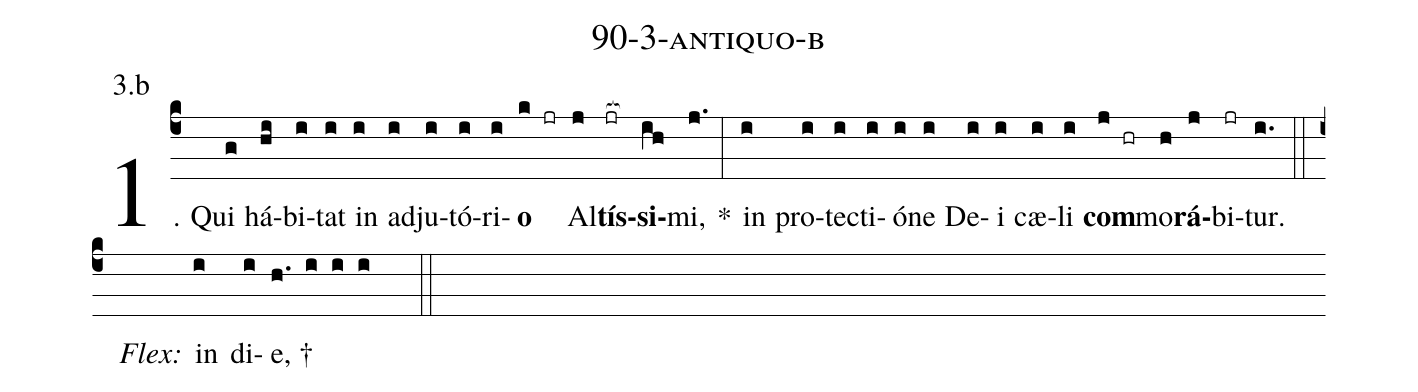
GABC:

name: 90-3-antiquo-b;
annotation: 3.b;
%%
(c4)1. Qui(g) há(hi)bi(i)tat(i) in(i) ad(i)ju(i)tó(i)ri(i)<b>o</b>(k jr) Al(j)<b>tís</b>(jr[ocb:1{])<b>si</b>(ih[ocb:0}])mi,(j.) *(:) in(i) pro(i)tec(i)ti(i)ó(i)ne(i) De(i)i(i) cæ(i)li(i) <b>com</b>(j hr)mo(h)<b>rá</b>(j)bi(jr)tur.(i.) (::)
<i>Flex:</i>()  in(i) di(i)e, †(h. i i i  ::)
